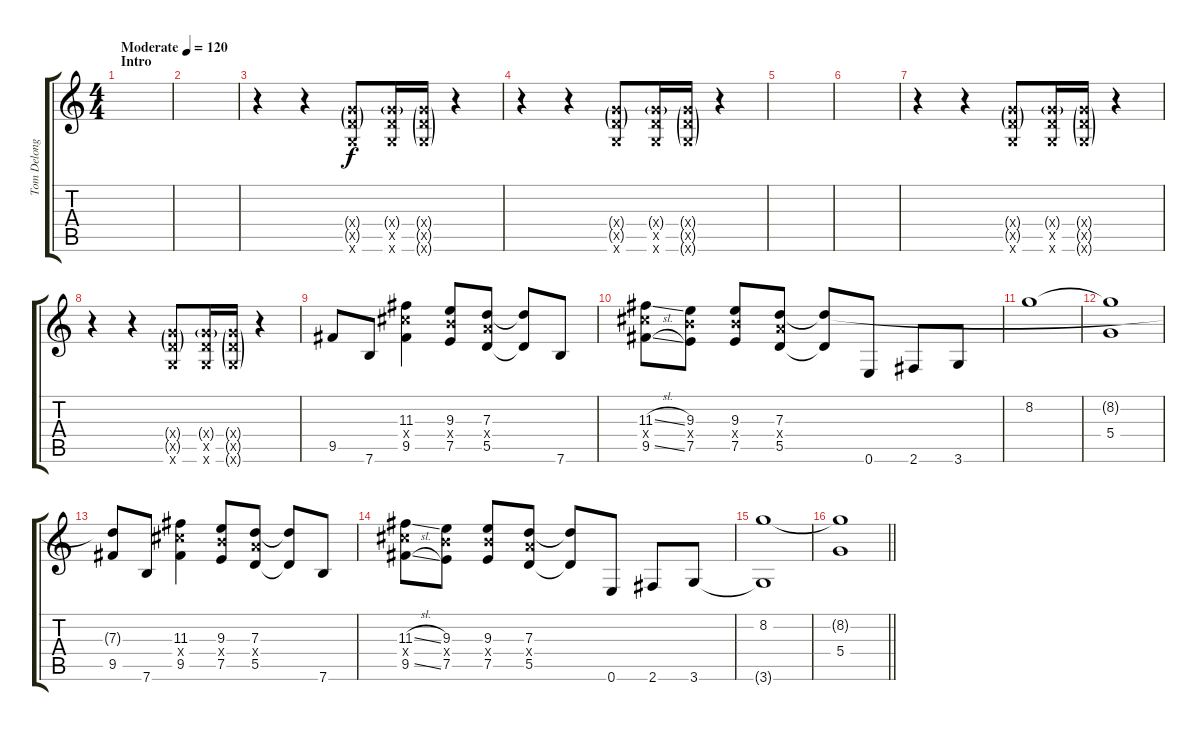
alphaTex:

\track ("Tom Delonge - Guitar" "Tom Delong") {instrument distortionguitar}
\staff {score tabs}
\tuning (E4 B3 G3 D3 A2 E2) {hide}
\ts (4 4)
\section ("" "Intro")
\tempo (120 "Moderate")
\clef g2
\ks c
|
|
r.4 r.4 (5.4{g x} 5.5{g x} 3.6{x}).8 (5.4{g x} 5.5{x} 3.6{x}).16 (5.4{g x} 5.5{g x} 3.6{g x}).16 r.4 |
r.4 r.4 (5.4{g x} 5.5{g x} 3.6{x}).8 (5.4{g x} 5.5{x} 3.6{x}).16 (5.4{g x} 5.5{g x} 3.6{g x}).16 r.4 |
|
|
r.4 r.4 (5.4{g x} 5.5{g x} 3.6{x}).8 (5.4{g x} 5.5{x} 3.6{x}).16 (5.4{g x} 5.5{g x} 3.6{g x}).16 r.4 |
r.4 r.4 (5.4{g x} 5.5{g x} 3.6{x}).8 (5.4{g x} 5.5{x} 3.6{x}).16 (5.4{g x} 5.5{g x} 3.6{g x}).16 r.4 |
9.5.8{dy f} 7.6.8 (11.3 11.4{x} 9.5).4 (9.3 9.4{x} 7.5).8 (7.3 7.4{x} 5.5).8 (7.3{t} 5.5{t}).8 7.6.8 |
(11.3{sl} 11.4{x} 9.5{sl}).8 (9.3 9.4{x} 7.5).8 (9.3 9.4{x} 7.5).8 (7.3 7.4{x} 5.5).8 (7.3{t} 5.5{t}).8 0.6.8 2.6.8 3.6.8 |
8.2.1 |
(8.2{t} 5.4).1 |
(7.3{t} 9.5).8 7.6.8 (11.3 11.4{x} 9.5).4 (9.3 9.4{x} 7.5).8 (7.3 7.4{x} 5.5).8 (7.3{t} 5.5{t}).8 7.6.8 |
(11.3{sl} 11.4{x} 9.5{sl}).8 (9.3 9.4{x} 7.5).8 (9.3 9.4{x} 7.5).8 (7.3 7.4{x} 5.5).8 (7.3{t} 5.5{t}).8 0.6.8 2.6.8 3.6.8 |
(8.2 3.6{t}).1 |
\barLineRight lightlight
(8.2{t} 5.4).1
